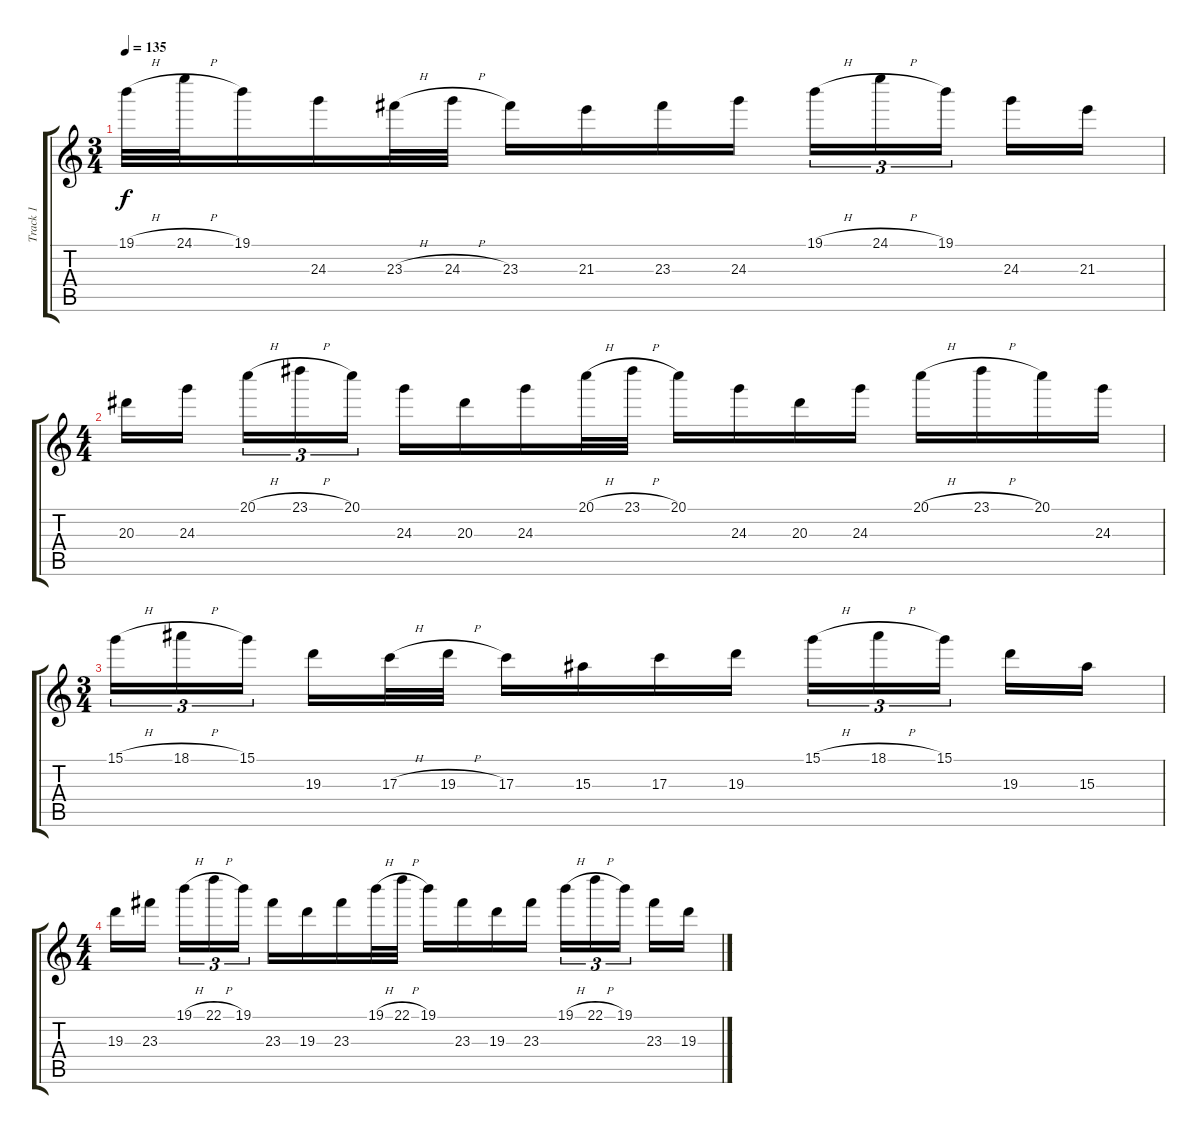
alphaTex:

\track ("Track 1" "Track 1") {instrument distortionguitar}
\staff {score tabs}
\tuning (E4 B3 G3 D3 A2 E2) {hide}
\ts (3 4)
\tempo 135
\clef g2
\ks c
19.1{h}.32{dy f} 24.1{h}.32 19.1.16 24.3.16 23.3{h}.32 24.3{h}.32 23.3.16 21.3.16 23.3.16 24.3.16 19.1{h}.16{tu (3 2)} 24.1{h}.16{tu (3 2)} 19.1.16{tu (3 2) beam splitsecondary} 24.3.16 21.3.16 |
\ts (4 4)
20.3.16 24.3.16{beam splitsecondary} 20.1{h}.16{tu (3 2)} 23.1{h}.16{tu (3 2)} 20.1.16{tu (3 2)} 24.3.16 20.3.16 24.3.16 20.1{h}.32 23.1{h}.32 20.1.16 24.3.16 20.3.16 24.3.16 20.1{h}.16 23.1{h}.16 20.1.16 24.3.16 |
\ts (3 4)
15.1{h}.16{tu (3 2)} 18.1{h}.16{tu (3 2)} 15.1.16{tu (3 2) beam splitsecondary} 19.3.16 17.3{h}.32 19.3{h}.32 17.3.16 15.3.16 17.3.16 19.3.16 15.1{h}.16{tu (3 2)} 18.1{h}.16{tu (3 2)} 15.1.16{tu (3 2) beam splitsecondary} 19.3.16 15.3.16 |
\ts (4 4)
19.3.16 23.3.16{beam splitsecondary} 19.1{h}.16{tu (3 2)} 22.1{h}.16{tu (3 2)} 19.1.16{tu (3 2)} 23.3.16 19.3.16 23.3.16 19.1{h}.32 22.1{h}.32 19.1.16 23.3.16 19.3.16 23.3.16 19.1{h}.16{tu (3 2)} 22.1{h}.16{tu (3 2)} 19.1.16{tu (3 2) beam splitsecondary} 23.3.16 19.3.16
